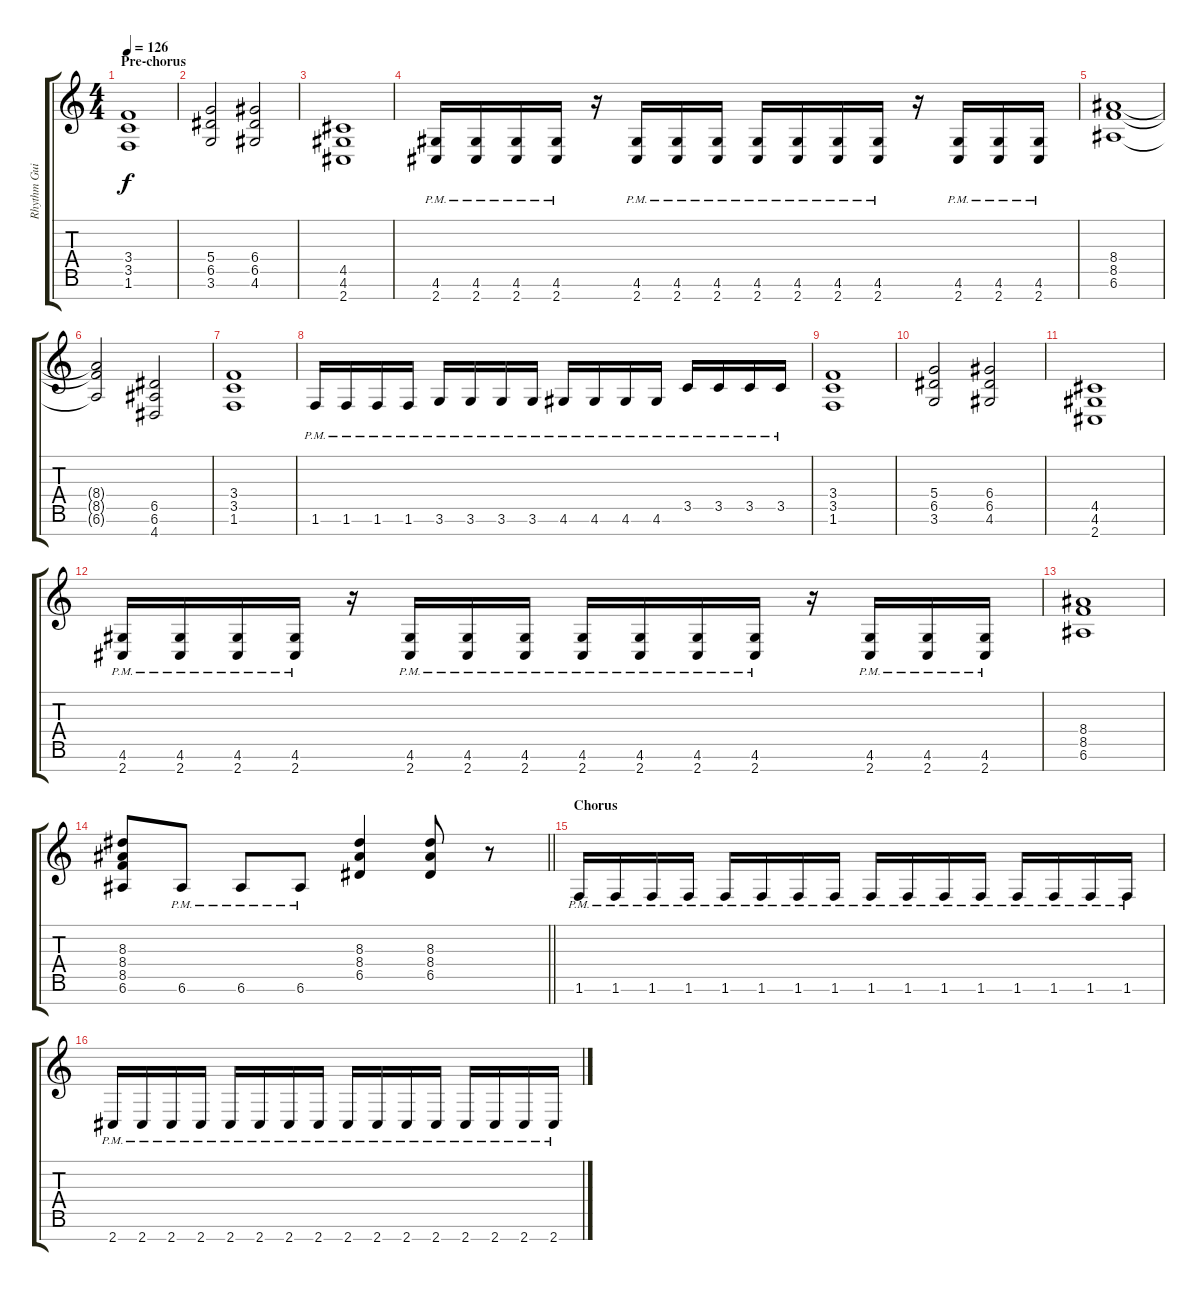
\track ("Rhythm Guitar" "Rhythm Gui") {instrument distortionguitar}
\staff {score tabs}
\tuning (E4 B3 G3 D3 A2 E2 B1) {hide}
\ts (4 4)
\section ("" "Pre-chorus")
\tempo 126
\clef g2
\ks c
(3.4 3.5 1.6).1{dy f} |
(5.4 6.5 3.6).2 (6.4 6.5 4.6).2 |
(4.5 4.6 2.7).1 |
(4.6{pm} 2.7{pm}).16 (4.6{pm} 2.7{pm}).16 (4.6{pm} 2.7{pm}).16 (4.6{pm} 2.7{pm}).16 r.16 (4.6{pm} 2.7{pm}).16 (4.6{pm} 2.7{pm}).16 (4.6{pm} 2.7{pm}).16 (4.6{pm} 2.7{pm}).16 (4.6{pm} 2.7{pm}).16 (4.6{pm} 2.7{pm}).16 (4.6{pm} 2.7{pm}).16 r.16 (4.6{pm} 2.7{pm}).16 (4.6{pm} 2.7{pm}).16 (4.6{pm} 2.7{pm}).16 |
(8.4 8.5 6.6).1 |
(8.4{t} 8.5{t} 6.6{t}).2 (6.5 6.6 4.7).2 |
(3.4 3.5 1.6).1 |
1.6{pm}.16 1.6{pm}.16 1.6{pm}.16 1.6{pm}.16 3.6{pm}.16 3.6{pm}.16 3.6{pm}.16 3.6{pm}.16 4.6{pm}.16 4.6{pm}.16 4.6{pm}.16 4.6{pm}.16 3.5{pm}.16 3.5{pm}.16 3.5{pm}.16 3.5{pm}.16 |
(3.4 3.5 1.6).1 |
(5.4 6.5 3.6).2 (6.4 6.5 4.6).2 |
(4.5 4.6 2.7).1 |
(4.6{pm} 2.7{pm}).16 (4.6{pm} 2.7{pm}).16 (4.6{pm} 2.7{pm}).16 (4.6{pm} 2.7{pm}).16 r.16 (4.6{pm} 2.7{pm}).16 (4.6{pm} 2.7{pm}).16 (4.6{pm} 2.7{pm}).16 (4.6{pm} 2.7{pm}).16 (4.6{pm} 2.7{pm}).16 (4.6{pm} 2.7{pm}).16 (4.6{pm} 2.7{pm}).16 r.16 (4.6{pm} 2.7{pm}).16 (4.6{pm} 2.7{pm}).16 (4.6{pm} 2.7{pm}).16 |
(8.4 8.5 6.6).1 |
\barLineRight lightlight
(8.3 8.4 8.5 6.6).8 6.6{pm}.8 6.6{pm}.8 6.6{pm}.8 (8.3 8.4 6.5).4 (8.3 8.4 6.5).8 r.8 |
\section ("" "Chorus")
1.6{pm}.16 1.6{pm}.16 1.6{pm}.16 1.6{pm}.16 1.6{pm}.16 1.6{pm}.16 1.6{pm}.16 1.6{pm}.16 1.6{pm}.16 1.6{pm}.16 1.6{pm}.16 1.6{pm}.16 1.6{pm}.16 1.6{pm}.16 1.6{pm}.16 1.6{pm}.16 |
2.7{pm}.16 2.7{pm}.16 2.7{pm}.16 2.7{pm}.16 2.7{pm}.16 2.7{pm}.16 2.7{pm}.16 2.7{pm}.16 2.7{pm}.16 2.7{pm}.16 2.7{pm}.16 2.7{pm}.16 2.7{pm}.16 2.7{pm}.16 2.7{pm}.16 2.7{pm}.16
